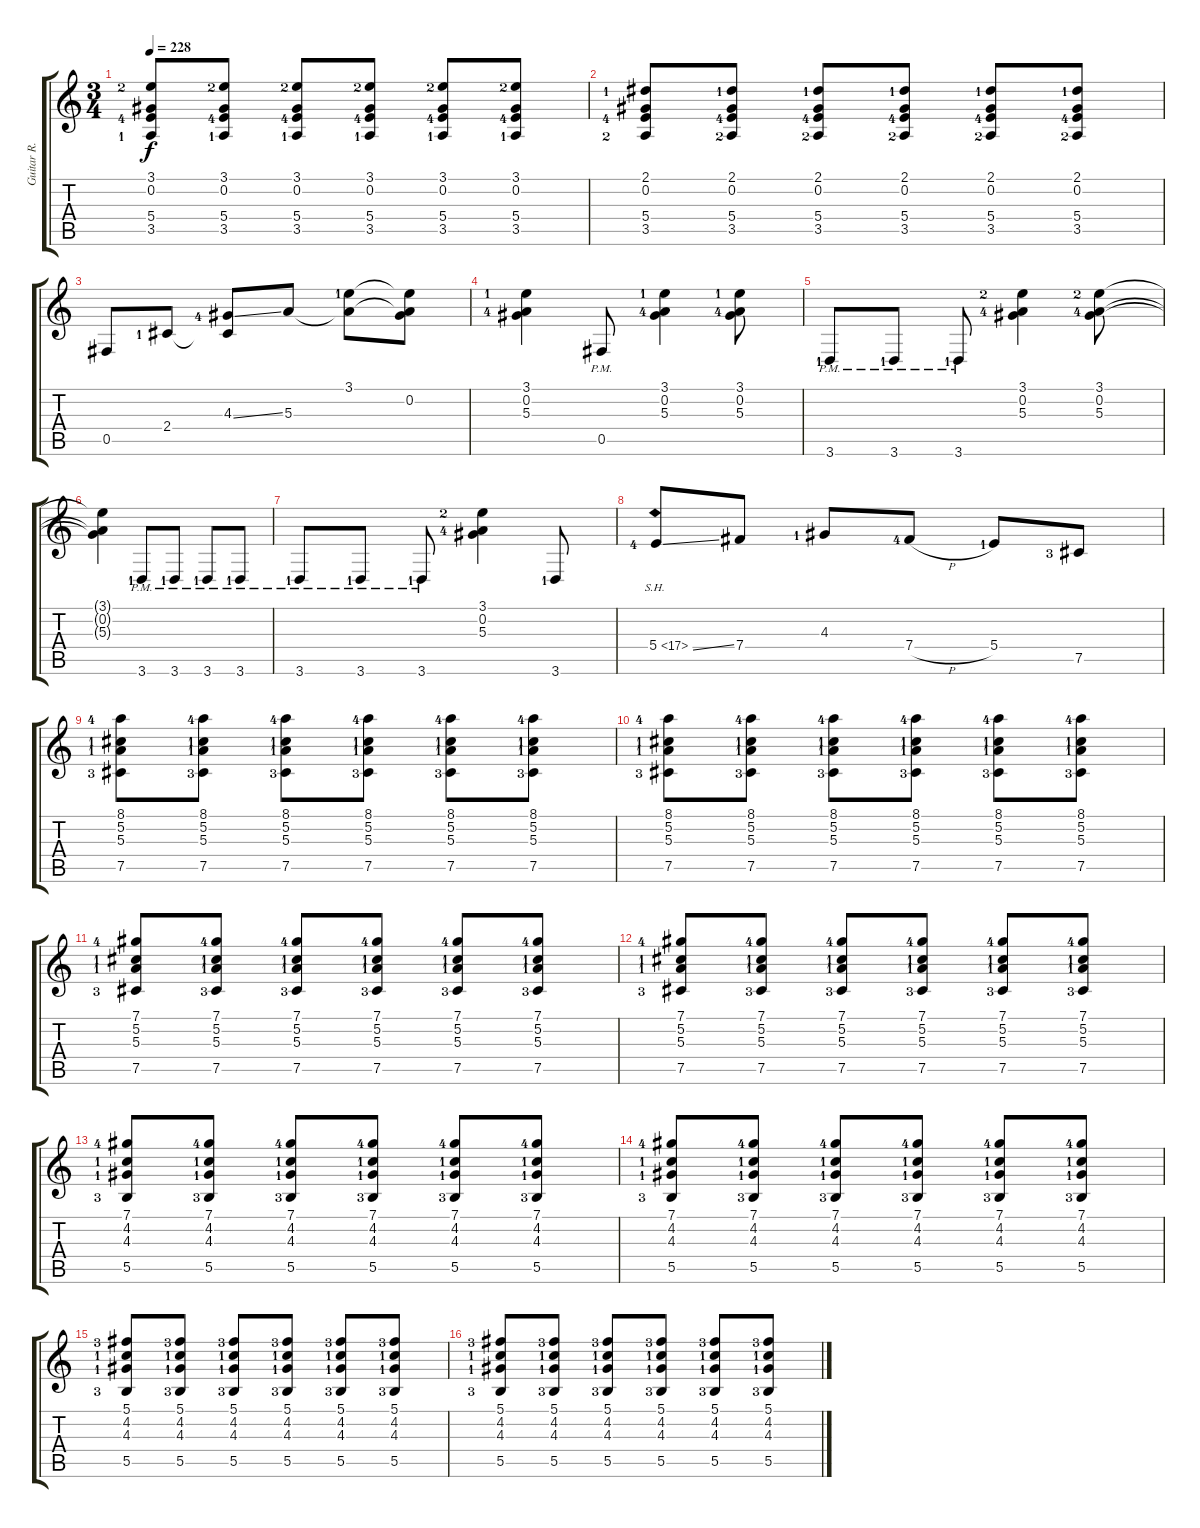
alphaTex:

\track ("Guitar R." "Guitar R.") {instrument distortionguitar}
\staff {score tabs}
\tuning (Db4 Ab3 E3 B2 Gb2 B1) {hide}
\ts (3 4)
\tempo 228
\clef g2
\ks c
(3.1{lf 3} 0.2 5.4{lf 5} 3.5{lf 2}).8{dy f} (3.1{lf 3} 0.2 5.4{lf 5} 3.5{lf 2}).8 (3.1{lf 3} 0.2 5.4{lf 5} 3.5{lf 2}).8 (3.1{lf 3} 0.2 5.4{lf 5} 3.5{lf 2}).8 (3.1{lf 3} 0.2 5.4{lf 5} 3.5{lf 2}).8 (3.1{lf 3} 0.2 5.4{lf 5} 3.5{lf 2}).8 |
(2.1{lf 2} 0.2 5.4{lf 5} 3.5{lf 3}).8 (2.1{lf 2} 0.2 5.4{lf 5} 3.5{lf 3}).8 (2.1{lf 2} 0.2 5.4{lf 5} 3.5{lf 3}).8 (2.1{lf 2} 0.2 5.4{lf 5} 3.5{lf 3}).8 (2.1{lf 2} 0.2 5.4{lf 5} 3.5{lf 3}).8 (2.1{lf 2} 0.2 5.4{lf 5} 3.5{lf 3}).8 |
0.5.8 2.4{lf 2}.8 (4.3{ss lf 5} 2.4{t}).8 5.3.8 (3.1{lf 2} 5.3{t}).8 (3.1{t} 0.2 5.3{t}).8 |
(3.1{lf 2} 0.2 5.3{lf 5}).4 0.5{pm}.8 (3.1{lf 2} 0.2 5.3{lf 5}).4 (3.1{lf 2} 0.2 5.3{lf 5}).8 |
3.6{pm lf 2}.8 3.6{pm lf 2}.8 3.6{pm lf 2}.8 (3.1{lf 3} 0.2 5.3{lf 5}).4 (3.1{lf 3} 0.2 5.3{lf 5}).8 |
(3.1{t} 0.2{t} 5.3{t}).4 3.6{pm lf 2}.8 3.6{pm lf 2}.8 3.6{pm lf 2}.8 3.6{pm lf 2}.8 |
3.6{pm lf 2}.8 3.6{pm lf 2}.8 3.6{pm lf 2}.8 (3.1{lf 3} 0.2 5.3{lf 5}).4 3.6{lf 2}.8 |
5.4{sh 12 ss lf 5}.8 7.4.8 4.3{lf 2}.8 7.4{h lf 5}.8 5.4{lf 2}.8 7.5{lf 4}.8 |
(8.1{lf 5} 5.2{lf 2} 5.3{lf 2} 7.5{lf 4}).8 (8.1{lf 5} 5.2{lf 2} 5.3{lf 2} 7.5{lf 4}).8 (8.1{lf 5} 5.2{lf 2} 5.3{lf 2} 7.5{lf 4}).8 (8.1{lf 5} 5.2{lf 2} 5.3{lf 2} 7.5{lf 4}).8 (8.1{lf 5} 5.2{lf 2} 5.3{lf 2} 7.5{lf 4}).8 (8.1{lf 5} 5.2{lf 2} 5.3{lf 2} 7.5{lf 4}).8 |
(8.1{lf 5} 5.2{lf 2} 5.3{lf 2} 7.5{lf 4}).8 (8.1{lf 5} 5.2{lf 2} 5.3{lf 2} 7.5{lf 4}).8 (8.1{lf 5} 5.2{lf 2} 5.3{lf 2} 7.5{lf 4}).8 (8.1{lf 5} 5.2{lf 2} 5.3{lf 2} 7.5{lf 4}).8 (8.1{lf 5} 5.2{lf 2} 5.3{lf 2} 7.5{lf 4}).8 (8.1{lf 5} 5.2{lf 2} 5.3{lf 2} 7.5{lf 4}).8 |
(7.1{lf 5} 5.2{lf 2} 5.3{lf 2} 7.5{lf 4}).8 (7.1{lf 5} 5.2{lf 2} 5.3{lf 2} 7.5{lf 4}).8 (7.1{lf 5} 5.2{lf 2} 5.3{lf 2} 7.5{lf 4}).8 (7.1{lf 5} 5.2{lf 2} 5.3{lf 2} 7.5{lf 4}).8 (7.1{lf 5} 5.2{lf 2} 5.3{lf 2} 7.5{lf 4}).8 (7.1{lf 5} 5.2{lf 2} 5.3{lf 2} 7.5{lf 4}).8 |
(7.1{lf 5} 5.2{lf 2} 5.3{lf 2} 7.5{lf 4}).8 (7.1{lf 5} 5.2{lf 2} 5.3{lf 2} 7.5{lf 4}).8 (7.1{lf 5} 5.2{lf 2} 5.3{lf 2} 7.5{lf 4}).8 (7.1{lf 5} 5.2{lf 2} 5.3{lf 2} 7.5{lf 4}).8 (7.1{lf 5} 5.2{lf 2} 5.3{lf 2} 7.5{lf 4}).8 (7.1{lf 5} 5.2{lf 2} 5.3{lf 2} 7.5{lf 4}).8 |
(7.1{lf 5} 4.2{lf 2} 4.3{lf 2} 5.5{lf 4}).8 (7.1{lf 5} 4.2{lf 2} 4.3{lf 2} 5.5{lf 4}).8 (7.1{lf 5} 4.2{lf 2} 4.3{lf 2} 5.5{lf 4}).8 (7.1{lf 5} 4.2{lf 2} 4.3{lf 2} 5.5{lf 4}).8 (7.1{lf 5} 4.2{lf 2} 4.3{lf 2} 5.5{lf 4}).8 (7.1{lf 5} 4.2{lf 2} 4.3{lf 2} 5.5{lf 4}).8 |
(7.1{lf 5} 4.2{lf 2} 4.3{lf 2} 5.5{lf 4}).8 (7.1{lf 5} 4.2{lf 2} 4.3{lf 2} 5.5{lf 4}).8 (7.1{lf 5} 4.2{lf 2} 4.3{lf 2} 5.5{lf 4}).8 (7.1{lf 5} 4.2{lf 2} 4.3{lf 2} 5.5{lf 4}).8 (7.1{lf 5} 4.2{lf 2} 4.3{lf 2} 5.5{lf 4}).8 (7.1{lf 5} 4.2{lf 2} 4.3{lf 2} 5.5{lf 4}).8 |
(5.1{lf 4} 4.2{lf 2} 4.3{lf 2} 5.5{lf 4}).8 (5.1{lf 4} 4.2{lf 2} 4.3{lf 2} 5.5{lf 4}).8 (5.1{lf 4} 4.2{lf 2} 4.3{lf 2} 5.5{lf 4}).8 (5.1{lf 4} 4.2{lf 2} 4.3{lf 2} 5.5{lf 4}).8 (5.1{lf 4} 4.2{lf 2} 4.3{lf 2} 5.5{lf 4}).8 (5.1{lf 4} 4.2{lf 2} 4.3{lf 2} 5.5{lf 4}).8 |
(5.1{lf 4} 4.2{lf 2} 4.3{lf 2} 5.5{lf 4}).8 (5.1{lf 4} 4.2{lf 2} 4.3{lf 2} 5.5{lf 4}).8 (5.1{lf 4} 4.2{lf 2} 4.3{lf 2} 5.5{lf 4}).8 (5.1{lf 4} 4.2{lf 2} 4.3{lf 2} 5.5{lf 4}).8 (5.1{lf 4} 4.2{lf 2} 4.3{lf 2} 5.5{lf 4}).8 (5.1{lf 4} 4.2{lf 2} 4.3{lf 2} 5.5{lf 4}).8
